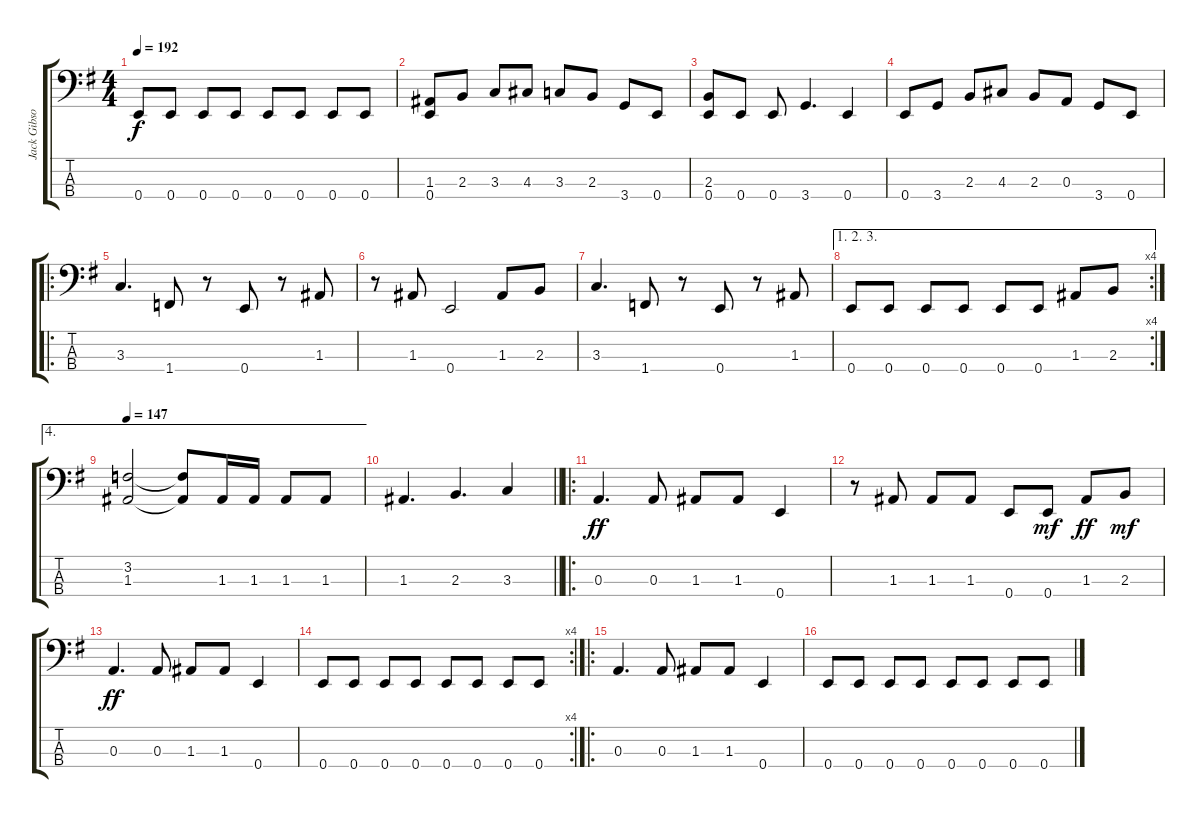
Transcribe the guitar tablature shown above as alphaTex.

\track ("Jack Gibson" "Jack Gibso") {instrument electricbasspick}
\staff {score tabs}
\tuning (G2 D2 A1 E1) {hide}
\ts (4 4)
\tempo 192
\clef f4
\ks g
0.4.8{dy f} 0.4.8 0.4.8 0.4.8 0.4.8 0.4.8 0.4.8 0.4.8 |
(1.3 0.4).8 2.3.8 3.3.8 4.3.8 3.3.8 2.3.8 3.4.8 0.4.8 |
(2.3 0.4).8 0.4.8 0.4.8 3.4.4{d} 0.4.4 |
0.4.8 3.4.8 2.3.8 4.3.8 2.3.8 0.3.8 3.4.8 0.4.8 |
\ro
3.3.4{d} 1.4.8 r.8 0.4.8 r.8 1.3.8 |
r.8 1.3.8 0.4.2 1.3.8 2.3.8 |
3.3.4{d} 1.4.8 r.8 0.4.8 r.8 1.3.8 |
\ae (1 2 3)
\rc 4
0.4.8 0.4.8 0.4.8 0.4.8 0.4.8 0.4.8 1.3.8 2.3.8 |
\ae 4
\tempo 147
(3.2 1.3).2 (3.2{t} 1.3{t}).8 1.3.16 1.3.16 1.3.8 1.3.8 |
\barLineRight lightlight
1.3.4{d} 2.3.4{d} 3.3.4 |
\ro
0.3.4{d dy ff} 0.3.8 1.3.8 1.3.8 0.4.4 |
r.8 1.3.8 1.3.8 1.3.8 0.4.8 0.4.8{dy mf} 1.3.8{dy ff} 2.3.8{dy mf} |
0.3.4{d dy ff} 0.3.8 1.3.8 1.3.8 0.4.4 |
\rc 4
0.4.8 0.4.8 0.4.8 0.4.8 0.4.8 0.4.8 0.4.8 0.4.8 |
\ro
0.3.4{d} 0.3.8 1.3.8 1.3.8 0.4.4 |
0.4.8 0.4.8 0.4.8 0.4.8 0.4.8 0.4.8 0.4.8 0.4.8
